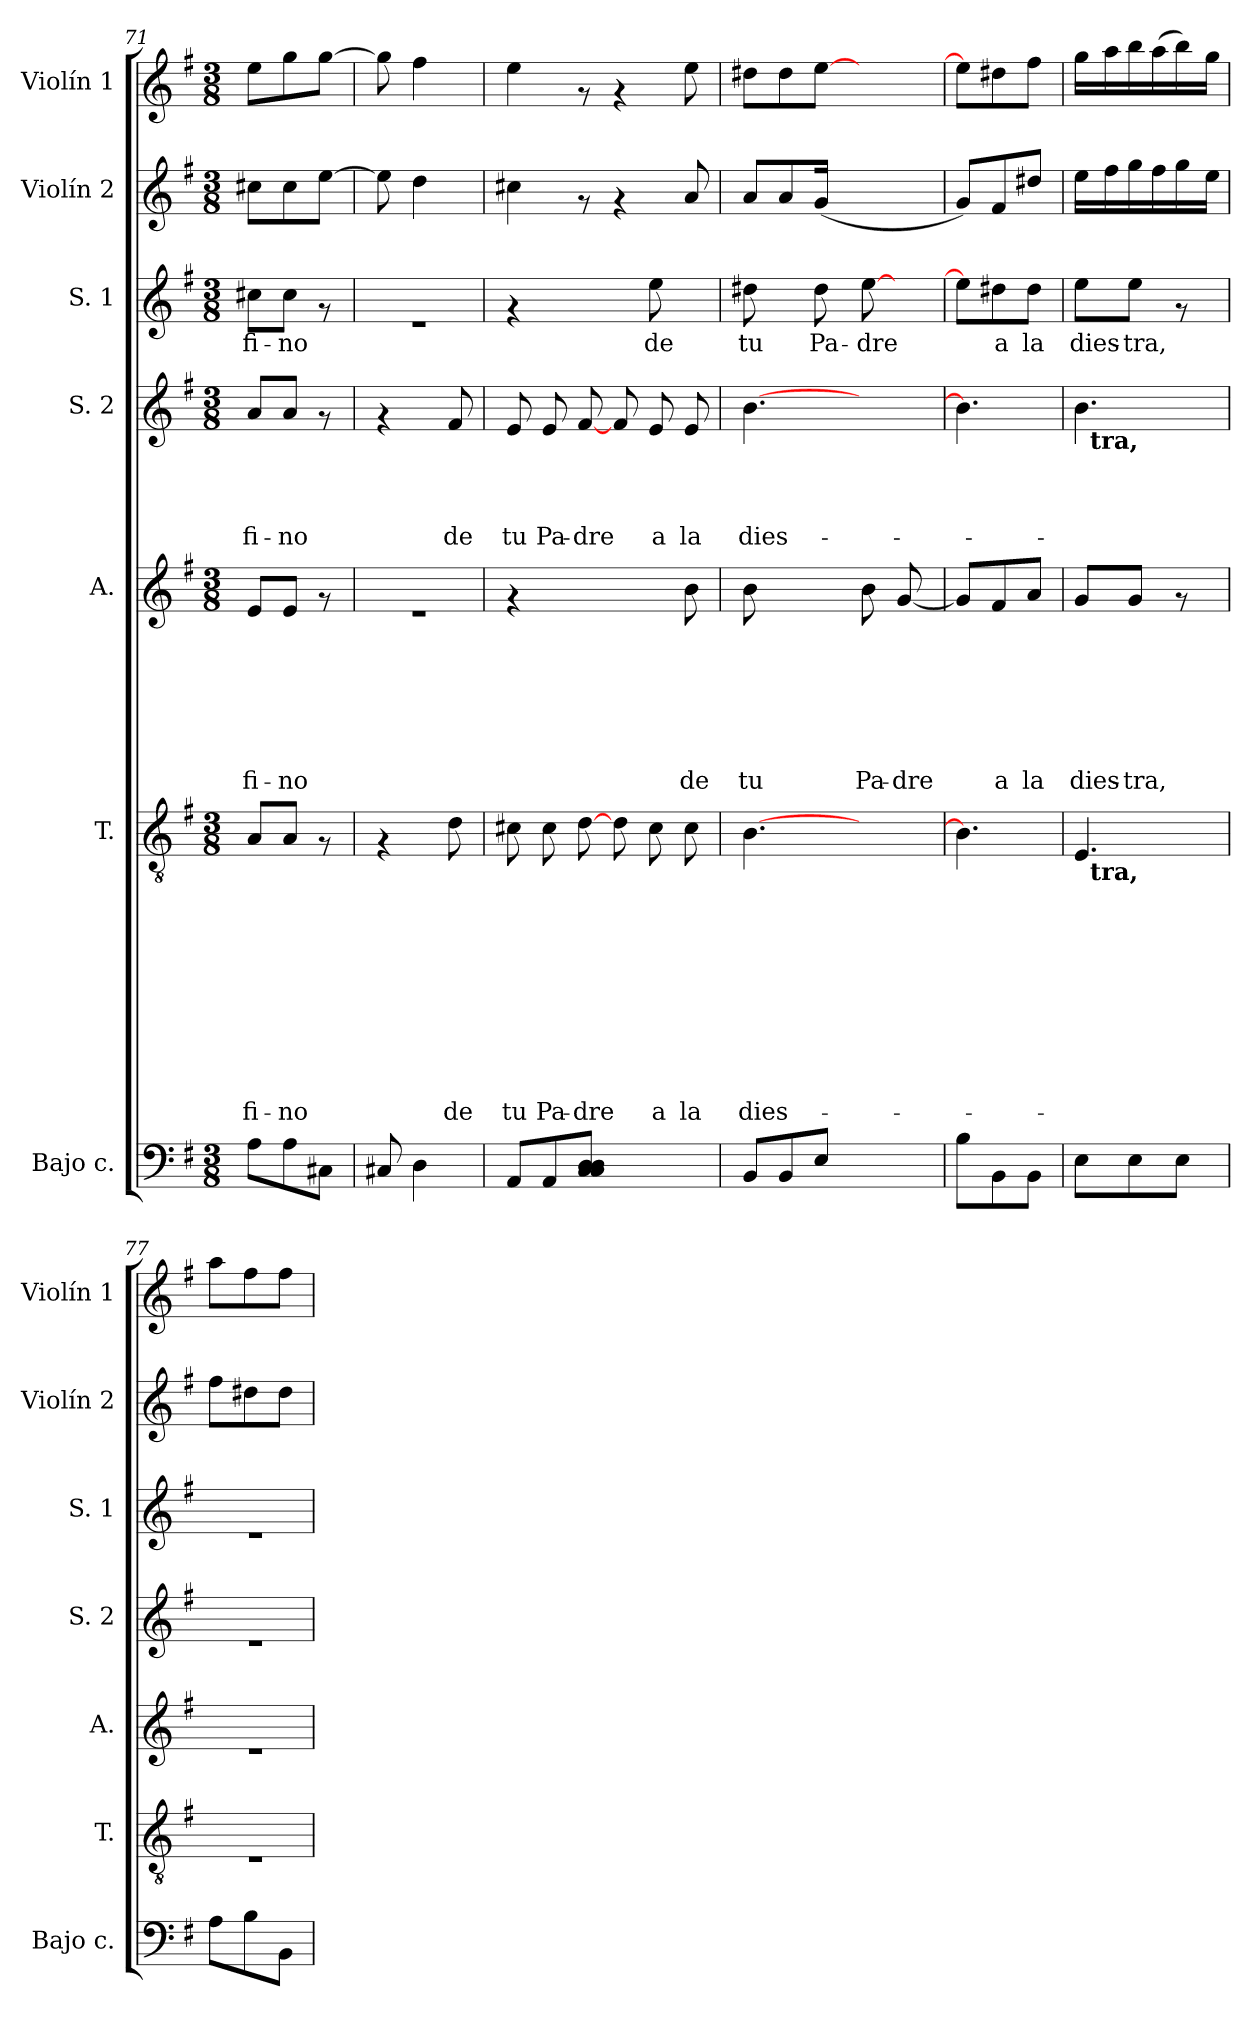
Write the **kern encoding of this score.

**kern	**kern	**text	**text	**text	**text	**text	**text	**text	**text	**text	**text	**kern	**text	**text	**text	**text	**text	**text	**text	**kern	**text	**text	**text	**text	**kern	**text	**kern	**kern
*part7	*part6	*part6	*part6	*part6	*part6	*part6	*part6	*part6	*part6	*part6	*part6	*part5	*part5	*part5	*part5	*part5	*part5	*part5	*part5	*part4	*part4	*part4	*part4	*part4	*part3	*part3	*part2	*part1
*staff7	*staff6	*staff6	*staff6	*staff6	*staff6	*staff6	*staff6	*staff6	*staff6	*staff6	*staff6	*staff5	*staff5	*staff5	*staff5	*staff5	*staff5	*staff5	*staff5	*staff4	*staff4	*staff4	*staff4	*staff4	*staff3	*staff3	*staff2	*staff1
*I"Bajo c.	*I"T.	*	*	*	*	*	*	*	*	*	*	*I"A.	*	*	*	*	*	*	*	*I"S. 2	*	*	*	*	*I"S. 1	*	*I"Violín 2	*I"Violín 1
*I'Bajo c.	*I'T.	*	*	*	*	*	*	*	*	*	*	*I'A.	*	*	*	*	*	*	*	*I'S. 2	*	*	*	*	*I'S. 1	*	*I'Violín 2	*I'Violín 1
*clefF4	*clefGv2	*	*	*	*	*	*	*	*	*	*	*clefG2	*	*	*	*	*	*	*	*clefG2	*	*	*	*	*clefG2	*	*clefG2	*clefG2
*ITrd7c12	*	*	*	*	*	*	*	*	*	*	*	*	*	*	*	*	*	*	*	*	*	*	*	*	*	*	*	*
*k[f#]	*k[f#]	*	*	*	*	*	*	*	*	*	*	*k[f#]	*	*	*	*	*	*	*	*k[f#]	*	*	*	*	*k[f#]	*	*k[f#]	*k[f#]
*G:	*G:	*	*	*	*	*	*	*	*	*	*	*G:	*	*	*	*	*	*	*	*G:	*	*	*	*	*G:	*	*G:	*G:
*M3/8	*M3/8	*	*	*	*	*	*	*	*	*	*	*M3/8	*	*	*	*	*	*	*	*M3/8	*	*	*	*	*M3/8	*	*M3/8	*M3/8
=71	=71	=71	=71	=71	=71	=71	=71	=71	=71	=71	=71	=71	=71	=71	=71	=71	=71	=71	=71	=71	=71	=71	=71	=71	=71	=71	=71	=71
!	!	!	!	!	!	!	!	!	!	!	!LO:LY:b	!	!	!	!	!	!	!	!LO:LY:b	!	!	!	!	!LO:LY:b	!	!LO:LY:b	!	!
8AA\L	8A/L	.	.	.	.	.	.	.	.	.	fi-	8e/L	.	.	.	.	.	.	fi-	8a/L	.	.	.	fi-	8cc#X\L	fi-	8cc#X\L	8ee\L
!	!	!	!	!	!	!	!	!	!	!	!LO:LY:b	!	!	!	!	!	!	!	!LO:LY:b	!	!	!	!	!LO:LY:b	!	!LO:LY:b	!	!
8AA\	8A/J	.	.	.	.	.	.	.	.	.	-no	8e/J	.	.	.	.	.	.	-no	8a/J	.	.	.	-no	8cc#\J	-no	8cc#\	8gg\
8CC#X\J	8rF	.	.	.	.	.	.	.	.	.	.	8rf	.	.	.	.	.	.	.	8rf	.	.	.	.	8rf	.	[>8ee\J	[>8gg\J
=72	=72	=72	=72	=72	=72	=72	=72	=72	=72	=72	=72	=72	=72	=72	=72	=72	=72	=72	=72	=72	=72	=72	=72	=72	=72	=72	=72	=72
8CC#X/	4rF	.	.	.	.	.	.	.	.	.	.	4.re	.	.	.	.	.	.	.	4rf	.	.	.	.	4.re	.	8ee\]	8gg\]
4DD\	.	.	.	.	.	.	.	.	.	.	.	.	.	.	.	.	.	.	.	.	.	.	.	.	.	.	4dd\	4ff#\
!	!	!	!	!	!	!	!	!	!	!	!LO:LY:b	!	!	!	!	!	!	!	!	!	!	!	!	!LO:LY:b	!	!	!	!
.	8d\	.	.	.	.	.	.	.	.	.	de	.	.	.	.	.	.	.	.	8f#/	.	.	.	de	.	.	.	.
=73	=73	=73	=73	=73	=73	=73	=73	=73	=73	=73	=73	=73	=73	=73	=73	=73	=73	=73	=73	=73	=73	=73	=73	=73	=73	=73	=73	=73
!	!	!	!	!	!	!	!	!	!	!	!LO:LY:b	!	!	!	!	!	!	!	!	!	!	!	!	!LO:LY:b	!	!	!	!
8AAA/L	8c#X\	.	.	.	.	.	.	.	.	.	tu	4rf	.	.	.	.	.	.	.	8e/	.	.	.	tu	4rf	.	4cc#X\	4ee\
!	!	!	!	!	!	!	!	!	!	!	!LO:LY:b	!	!	!	!	!	!	!	!	!	!	!	!	!LO:LY:b	!	!	!	!
8AAA/	8c#\	.	.	.	.	.	.	.	.	.	Pa-	.	.	.	.	.	.	.	.	8e/	.	.	.	Pa-	.	.	.	.
!	!	!	!	!	!	!	!	!	!	!	!LO:LY:b	!	!	!	!	!	!	!	!	!	!	!	!	!LO:LY:b	!	!	!	!
8CC/ 8CC/ 8DD/ 8DD/J	[>8d\	.	.	.	.	.	.	.	.	.	-dre	8ryy	.	.	.	.	.	.	.	[>8f#/	.	.	.	-dre	8ryy	.	8rf	8rf
4.ryy	8d\	.	.	.	.	.	.	.	.	.	.	4ryy	.	.	.	.	.	.	.	8f#/	.	.	.	.	8ryy	.	4rf	4rf
!	!	!	!	!	!	!	!	!	!	!	!LO:LY:b	!	!	!	!	!	!	!	!	!	!	!	!	!LO:LY:b	!	!LO:LY:b	!	!
.	8c#\	.	.	.	.	.	.	.	.	.	a	.	.	.	.	.	.	.	.	8e/	.	.	.	a	8ee\	de	.	.
!	!	!	!	!	!	!	!	!	!	!	!LO:LY:b	!	!	!	!	!	!	!	!LO:LY:b	!	!	!	!	!LO:LY:b	!	!	!	!
.	8c#\	.	.	.	.	.	.	.	.	.	la	8b\	.	.	.	.	.	.	de	8e/	.	.	.	la	8ryy	.	8a/	8ee\
=74	=74	=74	=74	=74	=74	=74	=74	=74	=74	=74	=74	=74	=74	=74	=74	=74	=74	=74	=74	=74	=74	=74	=74	=74	=74	=74	=74	=74
!	!	!	!	!	!	!	!	!	!	!	!LO:LY:b	!	!	!	!	!	!	!	!LO:LY:b	!	!	!	!	!LO:LY:b	!	!LO:LY:b	!	!
8BBB/L	[<4.B\	.	.	.	.	.	.	.	.	.	dies-	8b\	.	.	.	.	.	.	tu	[<4.b\	.	.	.	dies-	8dd#X\	tu	8a/L	8dd#X\L
8BBB/	.	.	.	.	.	.	.	.	.	.	.	4ryy	.	.	.	.	.	.	.	.	.	.	.	.	8ryy	.	8a/	8dd#\
!	!	!	!	!	!	!	!	!	!	!	!	!	!	!	!	!	!	!	!	!	!	!	!	!	!	!LO:LY:b	!	!
8EE/J	.	.	.	.	.	.	.	.	.	.	.	.	.	.	.	.	.	.	.	.	.	.	.	.	8dd#\	Pa-	(>16g/Jk	[<8ee\J
.	.	.	.	.	.	.	.	.	.	.	.	.	.	.	.	.	.	.	.	.	.	.	.	.	.	.	4ryy	.
!	!	!	!	!	!	!	!	!	!	!	!	!	!	!	!	!	!	!	!LO:LY:b	!	!	!	!	!	!	!LO:LY:b	!	!
4ryy	4ryy	.	.	.	.	.	.	.	.	.	.	8b\	.	.	.	.	.	.	Pa-	4ryy	.	.	.	.	[<8ee\	-dre	.	4ryy
!	!	!	!	!	!	!	!	!	!	!	!	!	!	!	!	!	!	!	!LO:LY:b	!	!	!	!	!	!	!	!	!
.	.	.	.	.	.	.	.	.	.	.	.	[<8g/	.	.	.	.	.	.	-dre	.	.	.	.	.	8ryy	.	.	.
.	.	.	.	.	.	.	.	.	.	.	.	.	.	.	.	.	.	.	.	.	.	.	.	.	.	.	16ryy	.
!!LO:LB:g=z
=75	=75	=75	=75	=75	=75	=75	=75	=75	=75	=75	=75	=75	=75	=75	=75	=75	=75	=75	=75	=75	=75	=75	=75	=75	=75	=75	=75	=75
8BB\L	4.B\]	.	.	.	.	.	.	.	.	.	.	8g/L]	.	.	.	.	.	.	.	4.b\]	.	.	.	.	8ee\L]	.	8g/L)	8ee\L]
!	!	!	!	!	!	!	!	!	!	!	!	!	!	!	!	!	!	!	!LO:LY:b	!	!	!	!	!	!	!LO:LY:b	!	!
8BBB\	.	.	.	.	.	.	.	.	.	.	.	8f#/	.	.	.	.	.	.	a	.	.	.	.	.	8dd#X\	a	8f#/	8dd#X\
!	!	!	!	!	!	!	!	!	!	!	!	!	!	!	!	!	!	!	!LO:LY:b	!	!	!	!	!	!	!LO:LY:b	!	!
8BBB\J	.	.	.	.	.	.	.	.	.	.	.	8a/J	.	.	.	.	.	.	la	.	.	.	.	.	8dd#\J	la	8dd#X/J	8ff#\J
=76	=76	=76	=76	=76	=76	=76	=76	=76	=76	=76	=76	=76	=76	=76	=76	=76	=76	=76	=76	=76	=76	=76	=76	=76	=76	=76	=76	=76
!	!	!	!	!	!	!	!	!	!	!	!	!	!	!	!	!	!	!	!LO:LY:b	!	!	!	!	!	!	!LO:LY:b	!	!
*	*^	*	*	*	*	*	*	*	*	*	*	*	*	*	*	*	*	*	*	*^	*	*	*	*	*	*	*	*
8EE\L	4.E/	32ryy	.	.	.	.	.	.	.	.	.	.	8g/L	.	.	.	.	.	.	dies-	4.b\	32ryy	.	.	.	.	8ee\L	dies-	16ee\LL	16gg\LL
!	!	!	!	!	!	!	!	!	!	!	!	!	!	!	!	!	!	!	!	!	!	!LO:TX:b:B:t=tra,	!	!	!	!	!	!	!	!
!	!	!LO:TX:b:B:t=tra,	!	!	!	!	!	!	!	!	!	!	!	!	!	!	!	!	!	!	!	!	!	!	!	!	!	!	!	!
.	.	4ryy	.	.	.	.	.	.	.	.	.	.	.	.	.	.	.	.	.	.	.	4ryy	.	.	.	.	.	.	.	.
.	.	.	.	.	.	.	.	.	.	.	.	.	.	.	.	.	.	.	.	.	.	.	.	.	.	.	.	.	16ff#\	16aa\
!	!	!	!	!	!	!	!	!	!	!	!	!	!	!	!	!	!	!	!	!LO:LY:b	!	!	!	!	!	!	!	!LO:LY:b	!	!
8EE\	.	.	.	.	.	.	.	.	.	.	.	.	8g/J	.	.	.	.	.	.	-tra,	.	.	.	.	.	.	8ee\J	-tra,	16gg\	16bb\
.	.	.	.	.	.	.	.	.	.	.	.	.	.	.	.	.	.	.	.	.	.	.	.	.	.	.	.	.	16ff#\	(>16aa\
8EE\J	.	.	.	.	.	.	.	.	.	.	.	.	8rf	.	.	.	.	.	.	.	.	.	.	.	.	.	8rf	.	16gg\	16bb\)
.	.	16.ryy	.	.	.	.	.	.	.	.	.	.	.	.	.	.	.	.	.	.	.	16.ryy	.	.	.	.	.	.	.	.
.	.	.	.	.	.	.	.	.	.	.	.	.	.	.	.	.	.	.	.	.	.	.	.	.	.	.	.	.	16ee\JJ	16gg\JJ
*	*v	*v	*	*	*	*	*	*	*	*	*	*	*	*	*	*	*	*	*	*	*v	*v	*	*	*	*	*	*	*	*
=77	=77	=77	=77	=77	=77	=77	=77	=77	=77	=77	=77	=77	=77	=77	=77	=77	=77	=77	=77	=77	=77	=77	=77	=77	=77	=77	=77	=77
8AA\L	4.rE	.	.	.	.	.	.	.	.	.	.	4.re	.	.	.	.	.	.	.	4.re	.	.	.	.	4.re	.	8ff#\L	8aa\L
8BB\	.	.	.	.	.	.	.	.	.	.	.	.	.	.	.	.	.	.	.	.	.	.	.	.	.	.	8dd#X\	8ff#\
8BBB\J	.	.	.	.	.	.	.	.	.	.	.	.	.	.	.	.	.	.	.	.	.	.	.	.	.	.	8dd#\J	8ff#\J
=	=	=	=	=	=	=	=	=	=	=	=	=	=	=	=	=	=	=	=	=	=	=	=	=	=	=	=	=
*-	*-	*-	*-	*-	*-	*-	*-	*-	*-	*-	*-	*-	*-	*-	*-	*-	*-	*-	*-	*-	*-	*-	*-	*-	*-	*-	*-	*-
